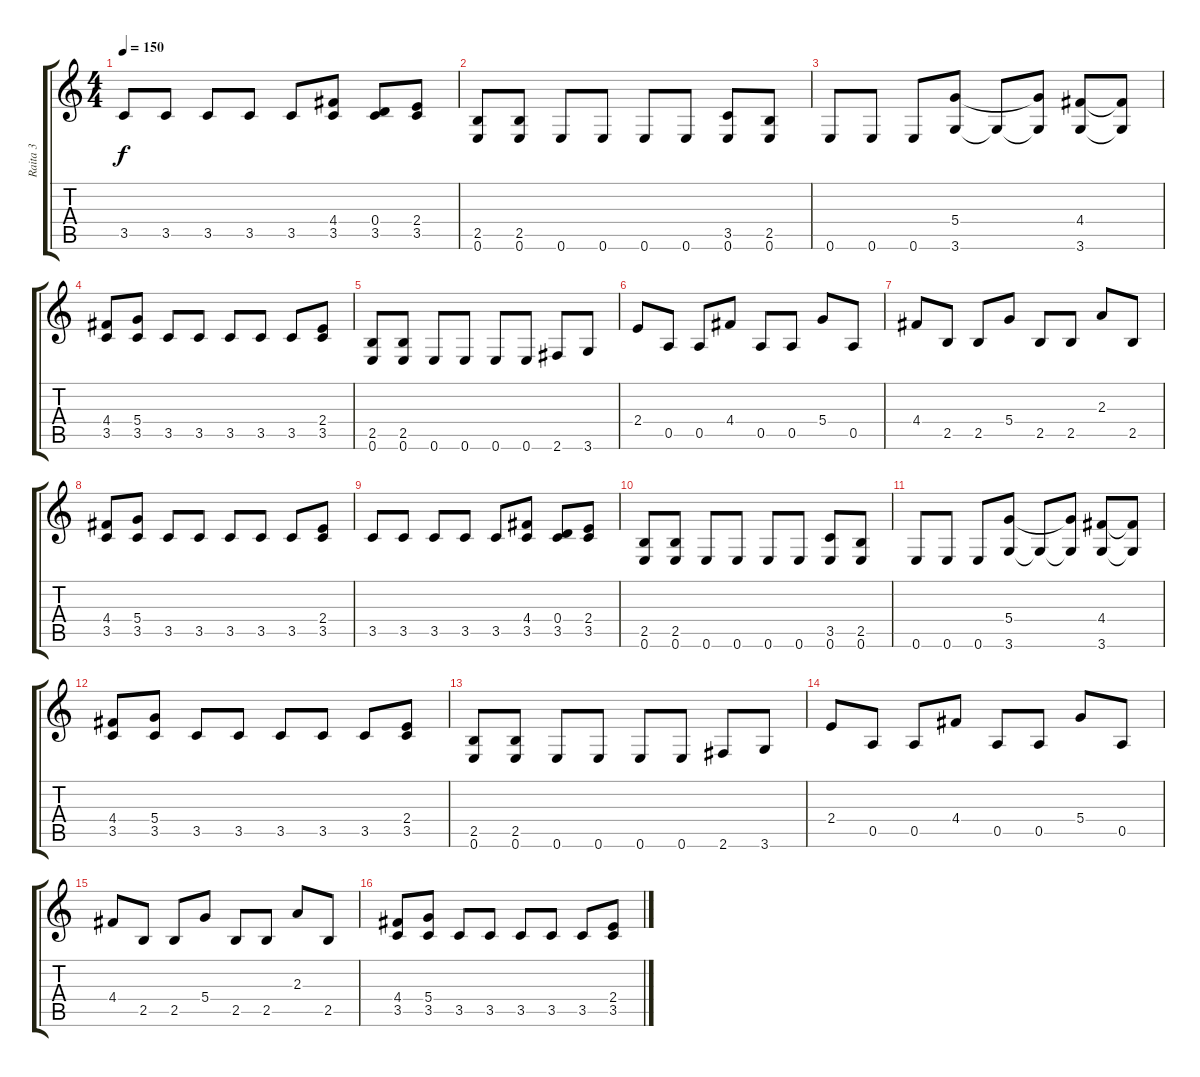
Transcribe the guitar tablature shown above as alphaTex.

\track ("Raita 3" "Raita 3") {instrument distortionguitar}
\staff {score tabs}
\tuning (E4 B3 G3 D3 A2 E2) {hide}
\ts (4 4)
\tempo 150
\clef g2
\ks c
3.5.8{dy f} 3.5.8 3.5.8 3.5.8 3.5.8 (4.4 3.5).8 (0.4 3.5).8 (2.4 3.5).8 |
(2.5 0.6).8 (2.5 0.6).8 0.6.8 0.6.8 0.6.8 0.6.8 (3.5 0.6).8 (2.5 0.6).8 |
0.6.8 0.6.8 0.6.8 (5.4 3.6).8 3.6{t}.8 (5.4{t} 3.6{t}).8 (4.4 3.6).8 (4.4{t} 3.6{t}).8 |
(4.4 3.5).8 (5.4 3.5).8 3.5.8 3.5.8 3.5.8 3.5.8 3.5.8 (2.4 3.5).8 |
(2.5 0.6).8 (2.5 0.6).8 0.6.8 0.6.8 0.6.8 0.6.8 2.6.8 3.6.8 |
2.4.8 0.5.8 0.5.8 4.4.8 0.5.8 0.5.8 5.4.8 0.5.8 |
4.4.8 2.5.8 2.5.8 5.4.8 2.5.8 2.5.8 2.3.8 2.5.8 |
(4.4 3.5).8 (5.4 3.5).8 3.5.8 3.5.8 3.5.8 3.5.8 3.5.8 (2.4 3.5).8 |
3.5.8 3.5.8 3.5.8 3.5.8 3.5.8 (4.4 3.5).8 (0.4 3.5).8 (2.4 3.5).8 |
(2.5 0.6).8 (2.5 0.6).8 0.6.8 0.6.8 0.6.8 0.6.8 (3.5 0.6).8 (2.5 0.6).8 |
0.6.8 0.6.8 0.6.8 (5.4 3.6).8 3.6{t}.8 (5.4{t} 3.6{t}).8 (4.4 3.6).8 (4.4{t} 3.6{t}).8 |
(4.4 3.5).8 (5.4 3.5).8 3.5.8 3.5.8 3.5.8 3.5.8 3.5.8 (2.4 3.5).8 |
(2.5 0.6).8 (2.5 0.6).8 0.6.8 0.6.8 0.6.8 0.6.8 2.6.8 3.6.8 |
2.4.8 0.5.8 0.5.8 4.4.8 0.5.8 0.5.8 5.4.8 0.5.8 |
4.4.8 2.5.8 2.5.8 5.4.8 2.5.8 2.5.8 2.3.8 2.5.8 |
(4.4 3.5).8 (5.4 3.5).8 3.5.8 3.5.8 3.5.8 3.5.8 3.5.8 (2.4 3.5).8
